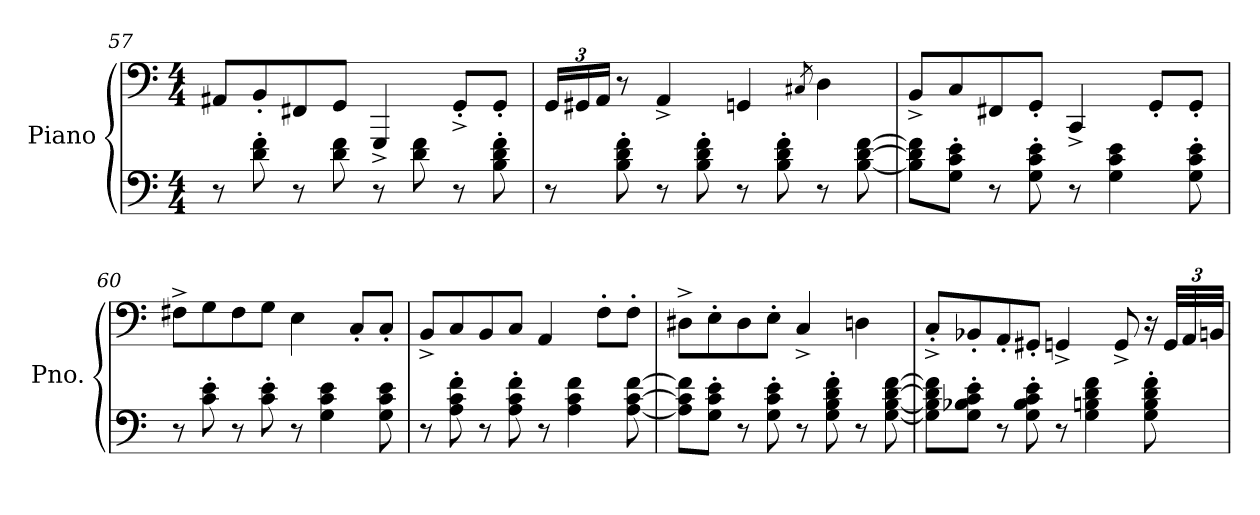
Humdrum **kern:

**kern	**kern
*part1	*part1
*staff2	*staff1
*I"Piano	*
*I'Pno.	*
*clefF4	*clefF4
*k[]	*k[]
*M4/4	*M4/4
=57	=57
8r	8AA#X/L
8d\' 8f\'	8BB'/
8r	8FF#X/
8d\ 8f\	8GG/J
8r	4GGG^/
8d\ 8f\	.
8r	8GG'^/L
8B\' 8d\' 8f\'	8GG'/J
!!LO:PB:g=z
=58	=58
*	*Xbrackettup
8r	24GG/LL
.	24GG#X/
.	24AA/JJ
8B\' 8d\' 8f\'	8r
8r	4AA^/
8B\' 8d\' 8f\'	.
8r	4GGn/
8B\' 8d\' 8f\'	.
.	8qC#X/
8r	4D\
[8B\ [8d\ [8f\	.
=59	=59
8B\] 8d\] 8f\]L	8BB^/L
8G\' 8c\' 8e\'J	8C/
8r	8FF#X/
8G\' 8c\' 8e\'	8GG'/J
8r	4CC^/
4G\ 4c\ 4e\	.
.	8GG'/L
8G\' 8c\' 8e\'	8GG'/J
=60	=60
8r	8F#X^\L
8c\' 8e\'	8G\
8r	8F#\
8c\' 8e\'	8G\J
8r	4E\
4G\ 4c\ 4e\	.
.	8C'/L
8G\ 8c\ 8e\	8C'/J
=61	=61
8r	8BB^/L
8A\' 8c\' 8f\'	8C/
8r	8BB/
8A\' 8c\' 8f\'	8C/J
8r	4AA/
4A\ 4c\ 4f\	.
.	8F'\L
[8A\ [8c\ [8f\	8F'\J
=62	=62
8A\] 8c\] 8f\]L	8D#X^\L
8G\' 8c\' 8e\'J	8E'\
8r	8D#\
8G\' 8c\' 8e\'	8E'\J
8r	4C^/
8G\' 8B\' 8d\' 8f\'	.
8r	4Dn\
[8G\ [8B\ [8d\ [8f\	.
!!LO:LB:g=z
=63	=63
8G\] 8B\] 8d\] 8f\]L	8C'^/L
8G\' 8B-X\' 8c\' 8e\'J	8BB-X'/
8r	8AA'/
8G\' 8B-\' 8c\' 8e\'	8GG#X'/J
8r	4GGn^/
4G\ 4Bn\ 4d\ 4f\	.
.	8GG^/
8G\' 8B\' 8d\' 8f\'	16r
.	48GG/LLL
.	48AA/
.	48BBn/JJJ
=	=
*-	*-
